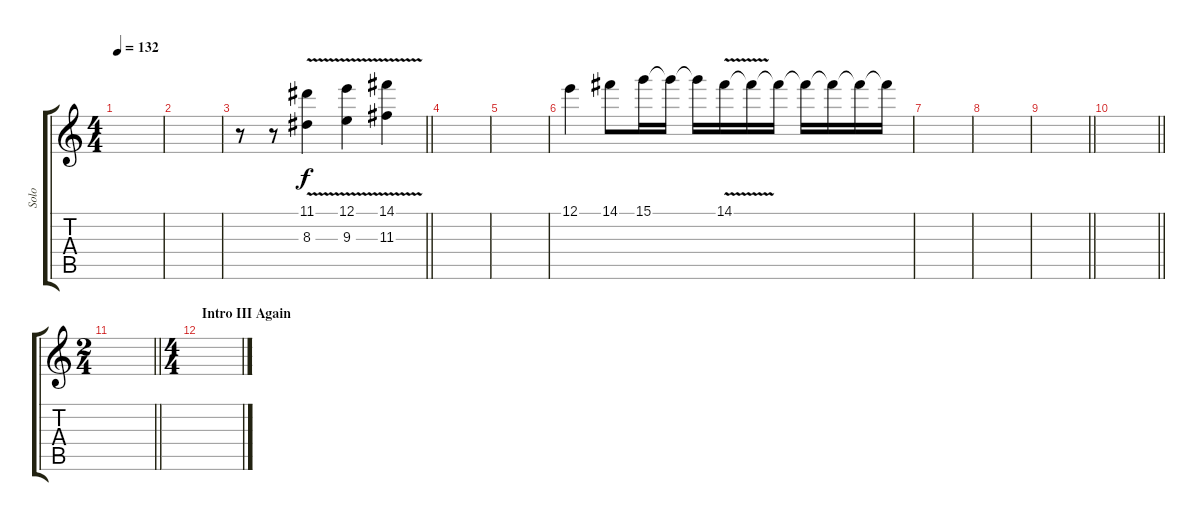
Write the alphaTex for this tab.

\track ("Solo" "Solo") {instrument distortionguitar}
\staff {score tabs}
\tuning (E4 B3 G3 D3 A2 E2) {hide}
\ts (4 4)
\tempo 132
\clef g2
\ks c
|
|
\barLineRight lightlight
r.8 r.8 (11.1 8.3{v}).4 (12.1 9.3{v}).4 (14.1 11.3{v}).4 |
|
|
12.1.4{instrument distortionguitar} 14.1.8 15.1.16 15.1{t}.16 15.1{t}.16 14.1{v}.16 14.1{t}.16 14.1{t}.16 14.1{t}.16 14.1{t}.16 14.1{t}.16 14.1{t}.16 |
|
|
\barLineRight lightlight
|
\barLineRight lightlight
|
\ts (2 4)
\barLineRight lightlight
|
\ts (4 4)
\section ("" "Intro III Again")
